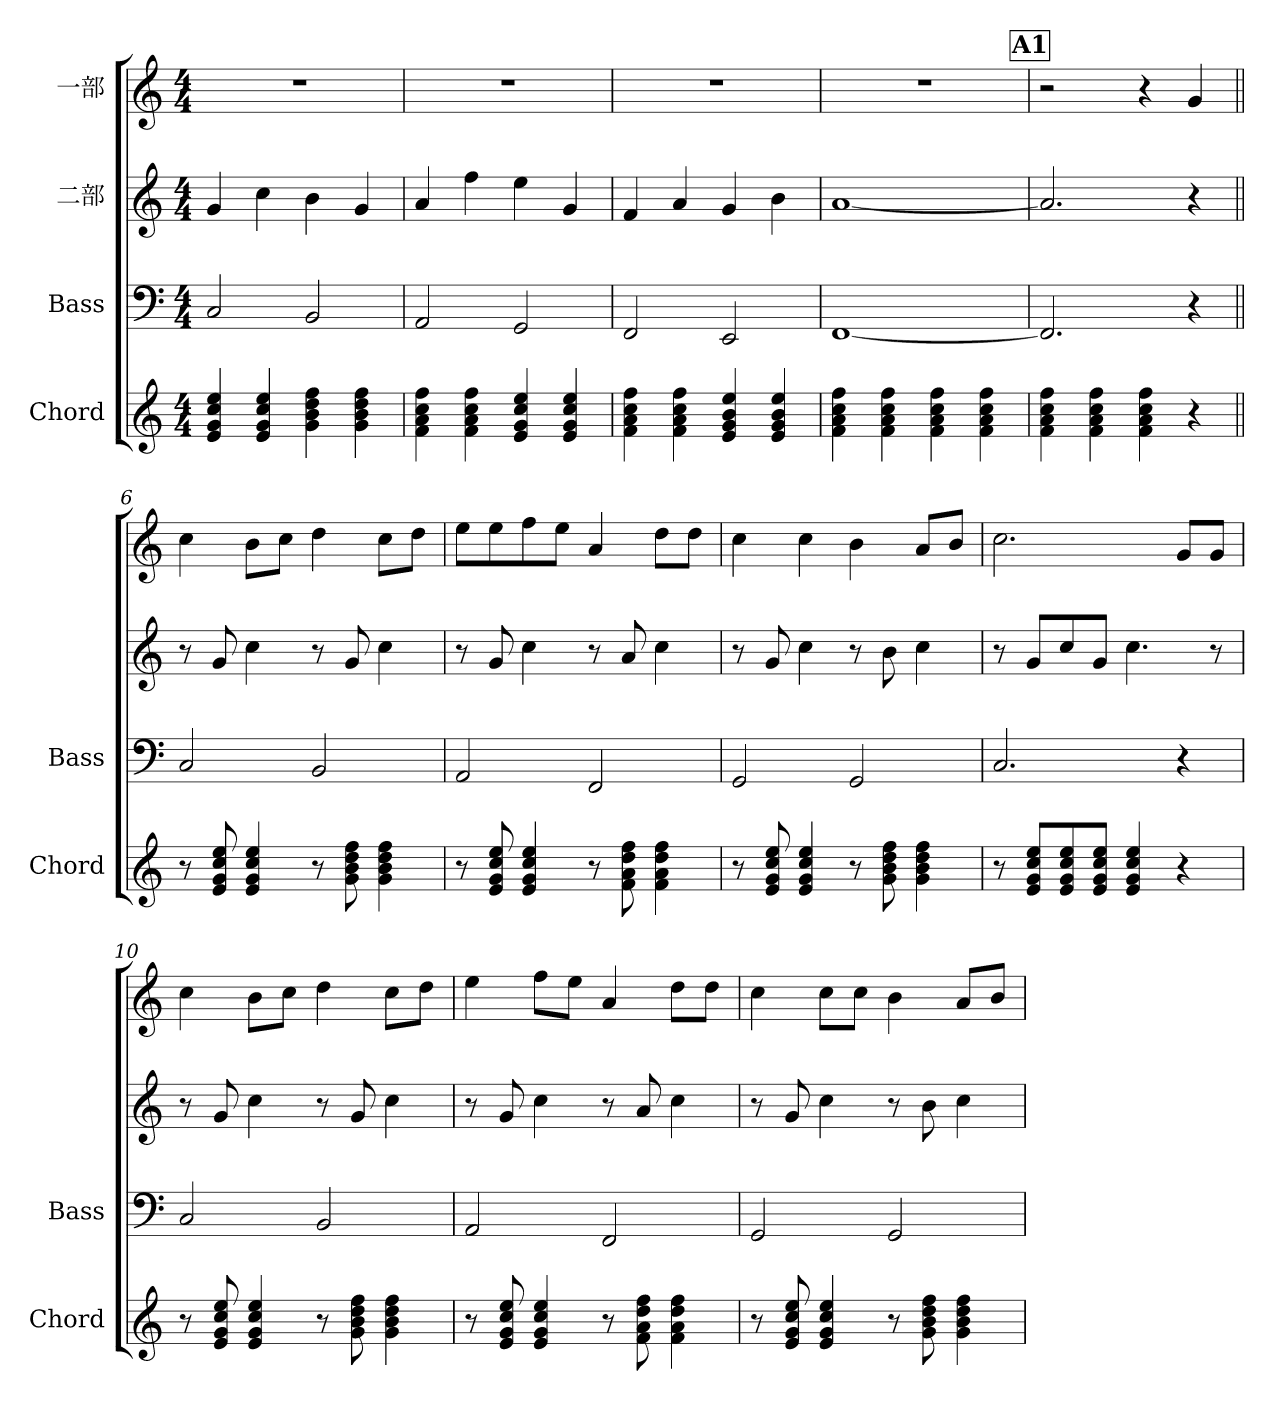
**kern	**kern	**kern	**kern
*part4	*part3	*part2	*part1
*staff4	*staff3	*staff2	*staff1
*I"Chord	*I"Bass	*I"二部	*I"一部
*I'Chord	*I'Bass	*	*
*clefG2	*clefF4	*clefG2	*clefG2
*ITrd7c12	*	*	*
*k[]	*k[]	*k[]	*k[]
*M4/4	*M4/4	*M4/4	*M4/4
=1	=1	=1	=1
4E/ 4G/ 4c/ 4e/	2C/	4g/	1r
4E/ 4G/ 4c/ 4e/	.	4cc\	.
4G\ 4B\ 4d\ 4f\	2BB/	4b\	.
4G\ 4B\ 4d\ 4f\	.	4g/	.
=2	=2	=2	=2
4F\ 4A\ 4c\ 4f\	2AA/	4a/	1r
4F\ 4A\ 4c\ 4f\	.	4ff\	.
4E/ 4G/ 4c/ 4e/	2GG/	4ee\	.
4E/ 4G/ 4c/ 4e/	.	4g/	.
=3	=3	=3	=3
4F\ 4A\ 4c\ 4f\	2FF/	4f/	1r
4F\ 4A\ 4c\ 4f\	.	4a/	.
4E/ 4G/ 4B/ 4e/	2EE/	4g/	.
4E/ 4G/ 4B/ 4e/	.	4b\	.
=4	=4	=4	=4
4F\ 4A\ 4c\ 4f\	[1FF	[1a	1r
4F\ 4A\ 4c\ 4f\	.	.	.
4F\ 4A\ 4c\ 4f\	.	.	.
4F\ 4A\ 4c\ 4f\	.	.	.
!!LO:REH:place=s1:a:B:fs=14:t=A1
=5	=5	=5	=5
4F\ 4A\ 4c\ 4f\	2.FF/]	2.a/]	2r
4F\ 4A\ 4c\ 4f\	.	.	.
4F\ 4A\ 4c\ 4f\	.	.	4r
4r	4r	4r	4g/
=6||	=6||	=6||	=6||
8r	2C/	8r	4cc\
8E/ 8G/ 8c/ 8e/	.	8g/	.
4E/ 4G/ 4c/ 4e/	.	4cc\	8b\L
.	.	.	8cc\J
8r	2BB/	8r	4dd\
8G\ 8B\ 8d\ 8f\	.	8g/	.
4G\ 4B\ 4d\ 4f\	.	4cc\	8cc\L
.	.	.	8dd\J
=7	=7	=7	=7
8r	2AA/	8r	8ee\L
8E/ 8G/ 8c/ 8e/	.	8g/	8ee\
4E/ 4G/ 4c/ 4e/	.	4cc\	8ff\
.	.	.	8ee\J
8r	2FF/	8r	4a/
8F\ 8A\ 8d\ 8f\	.	8a/	.
4F\ 4A\ 4d\ 4f\	.	4cc\	8dd\L
.	.	.	8dd\J
!!LO:LB:g=z
=8	=8	=8	=8
8r	2GG/	8r	4cc\
8E/ 8G/ 8c/ 8e/	.	8g/	.
4E/ 4G/ 4c/ 4e/	.	4cc\	4cc\
8r	2GG/	8r	4b\
8G\ 8B\ 8d\ 8f\	.	8b\	.
4G\ 4B\ 4d\ 4f\	.	4cc\	8a/L
.	.	.	8b/J
=9	=9	=9	=9
8r	2.C/	8r	2.cc\
8E/ 8G/ 8c/ 8e/L	.	8g/L	.
8E/ 8G/ 8c/ 8e/	.	8cc/	.
8E/ 8G/ 8c/ 8e/J	.	8g/J	.
4E/ 4G/ 4c/ 4e/	.	4.cc\	.
4r	4r	.	8g/L
.	.	8r	8g/J
=10	=10	=10	=10
8r	2C/	8r	4cc\
8E/ 8G/ 8c/ 8e/	.	8g/	.
4E/ 4G/ 4c/ 4e/	.	4cc\	8b\L
.	.	.	8cc\J
8r	2BB/	8r	4dd\
8G\ 8B\ 8d\ 8f\	.	8g/	.
4G\ 4B\ 4d\ 4f\	.	4cc\	8cc\L
.	.	.	8dd\J
=11	=11	=11	=11
8r	2AA/	8r	4ee\
8E/ 8G/ 8c/ 8e/	.	8g/	.
4E/ 4G/ 4c/ 4e/	.	4cc\	8ff\L
.	.	.	8ee\J
8r	2FF/	8r	4a/
8F\ 8A\ 8d\ 8f\	.	8a/	.
4F\ 4A\ 4d\ 4f\	.	4cc\	8dd\L
.	.	.	8dd\J
=12	=12	=12	=12
8r	2GG/	8r	4cc\
8E/ 8G/ 8c/ 8e/	.	8g/	.
4E/ 4G/ 4c/ 4e/	.	4cc\	8cc\L
.	.	.	8cc\J
8r	2GG/	8r	4b\
8G\ 8B\ 8d\ 8f\	.	8b\	.
4G\ 4B\ 4d\ 4f\	.	4cc\	8a/L
.	.	.	8b/J
=	=	=	=
*-	*-	*-	*-
